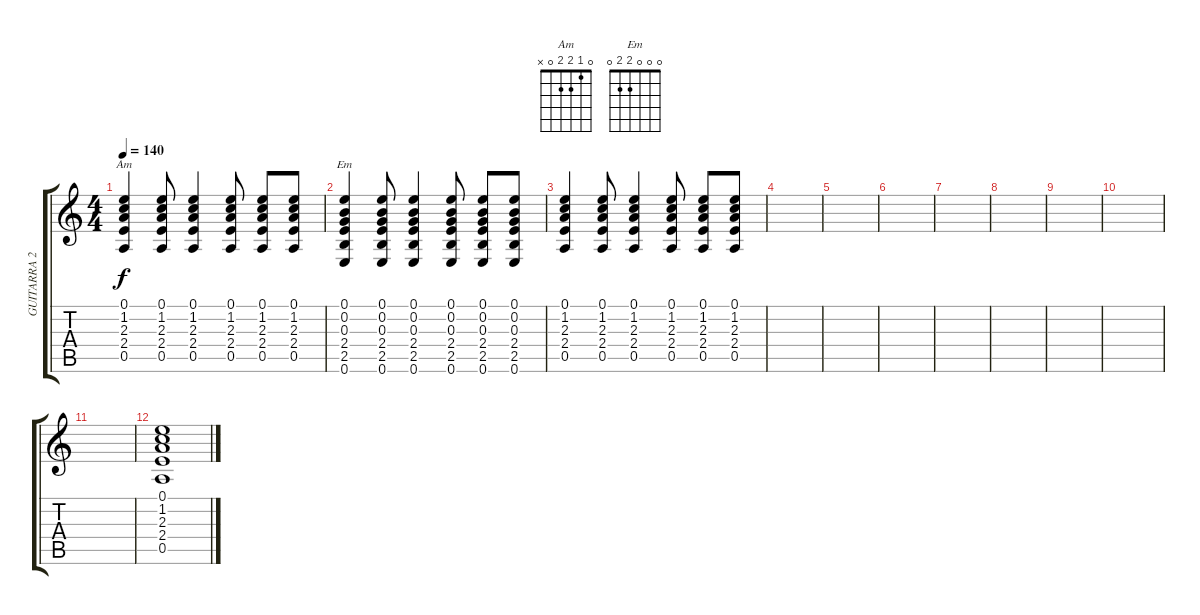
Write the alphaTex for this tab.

\track ("GUITARRA 2" "GUITARRA 2") {instrument acousticguitarsteel}
\staff {score tabs}
\tuning (E4 B3 G3 D3 A2 E2) {hide}
\chord ("Am" 0 1 2 2 0 x)
\chord ("Em" 0 0 0 2 2 0)
\ts (4 4)
\tempo 140
\clef g2
\ks c
(0.1 1.2 2.3 2.4 0.5).4{ch "Am" dy f} (0.1 1.2 2.3 2.4 0.5).8 (0.1 1.2 2.3 2.4 0.5).4 (0.1 1.2 2.3 2.4 0.5).8 (0.1 1.2 2.3 2.4 0.5).8 (0.1 1.2 2.3 2.4 0.5).8 |
(0.1 0.2 0.3 2.4 2.5 0.6).4{ch "Em"} (0.1 0.2 0.3 2.4 2.5 0.6).8 (0.1 0.2 0.3 2.4 2.5 0.6).4 (0.1 0.2 0.3 2.4 2.5 0.6).8 (0.1 0.2 0.3 2.4 2.5 0.6).8 (0.1 0.2 0.3 2.4 2.5 0.6).8 |
(0.1 1.2 2.3 2.4 0.5).4 (0.1 1.2 2.3 2.4 0.5).8 (0.1 1.2 2.3 2.4 0.5).4 (0.1 1.2 2.3 2.4 0.5).8 (0.1 1.2 2.3 2.4 0.5).8 (0.1 1.2 2.3 2.4 0.5).8 |
|
|
|
|
|
|
|
|
(0.1 1.2 2.3 2.4 0.5).1{volume 16}
